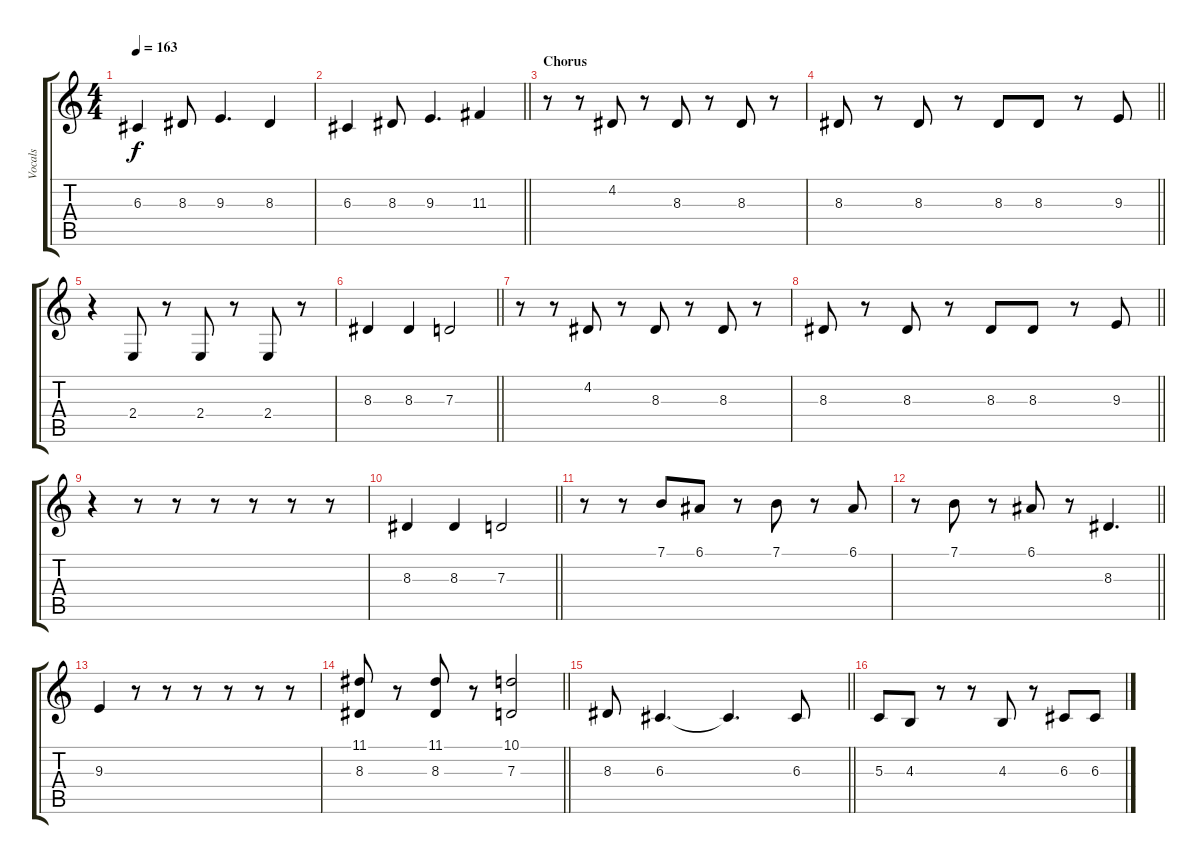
\track ("Vocals" "Vocals") {instrument lead1square}
\staff {score tabs}
\tuning (E4 B3 G3 D3 A2 E2) {hide}
\ts (4 4)
\tempo 163
\clef g2
\ks c
6.3.4{dy f} 8.3.8 9.3.4{d} 8.3.4 |
\barLineRight lightlight
6.3.4 8.3.8 9.3.4{d} 11.3.4 |
\section ("" "Chorus")
r.8 r.8 4.2.8 r.8 8.3.8 r.8 8.3.8 r.8 |
\barLineRight lightlight
8.3.8 r.8 8.3.8 r.8 8.3.8 8.3.8 r.8 9.3.8 |
r.4 2.4.8 r.8 2.4.8 r.8 2.4.8 r.8 |
\barLineRight lightlight
8.3.4 8.3.4 7.3.2 |
r.8 r.8 4.2.8 r.8 8.3.8 r.8 8.3.8 r.8 |
\barLineRight lightlight
8.3.8 r.8 8.3.8 r.8 8.3.8 8.3.8 r.8 9.3.8 |
r.4 r.8 r.8 r.8 r.8 r.8 r.8 |
\barLineRight lightlight
8.3.4 8.3.4 7.3.2 |
r.8 r.8 7.1.8 6.1.8 r.8 7.1.8 r.8 6.1.8 |
\barLineRight lightlight
r.8 7.1.8 r.8 6.1.8 r.8 8.3.4{d} |
9.3.4 r.8 r.8 r.8 r.8 r.8 r.8 |
\barLineRight lightlight
(11.1 8.3).8 r.8 (11.1 8.3).8 r.8 (10.1 7.3).2 |
\section ("" "")
\barLineRight lightlight
8.3.8 6.3.4{d} 6.3{t}.4{d} 6.3.8 |
5.3.8 4.3.8 r.8 r.8 4.3.8 r.8 6.3.8 6.3.8
